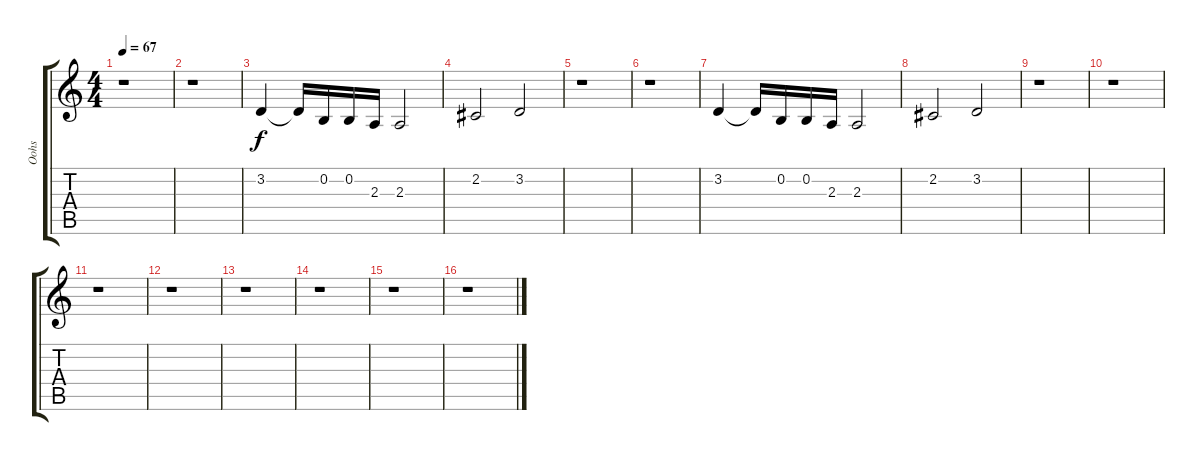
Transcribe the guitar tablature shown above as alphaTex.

\track ("Oohs" "Oohs") {instrument voiceoohs}
\staff {score tabs}
\tuning (E4 B3 G3 D3 A2 E2) {hide}
\ts (4 4)
\tempo 67
\clef g2
\ks c
r.1{dy f} |
r.1 |
3.2.4 3.2{t}.16 0.2.16 0.2.16 2.3.16 2.3.2 |
2.2.2 3.2.2 |
r.1 |
r.1 |
3.2.4 3.2{t}.16 0.2.16 0.2.16 2.3.16 2.3.2 |
2.2.2 3.2.2 |
r.1 |
r.1 |
r.1 |
r.1 |
r.1 |
r.1 |
r.1 |
r.1
